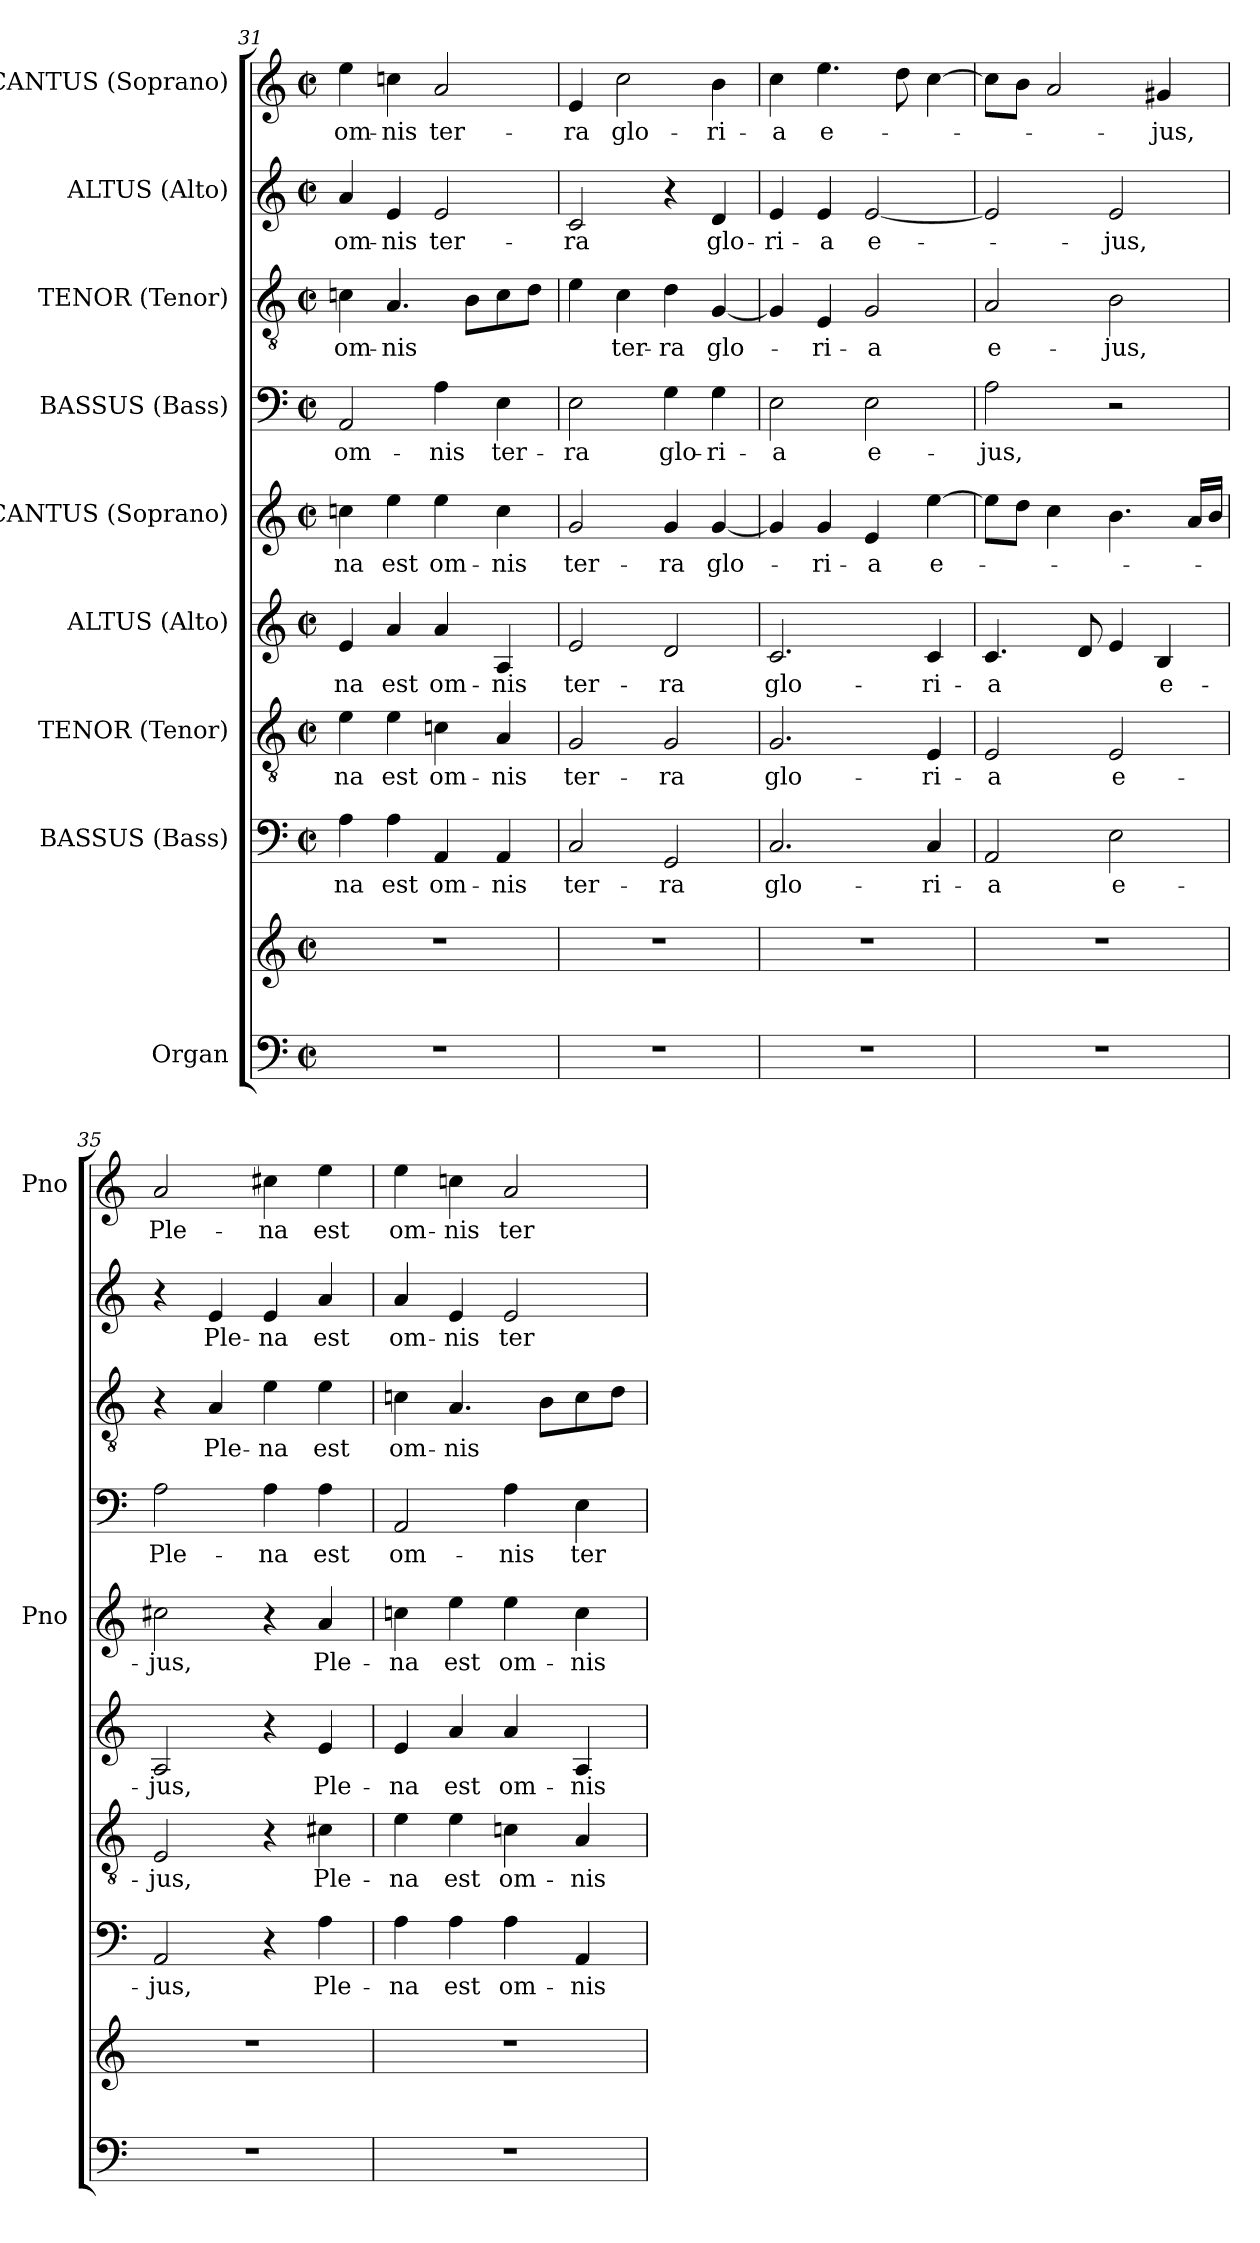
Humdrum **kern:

**kern	**kern	**kern	**text	**kern	**text	**kern	**text	**kern	**text	**kern	**text	**kern	**text	**kern	**text	**kern	**text
*part9	*part9	*part8	*part8	*part7	*part7	*part6	*part6	*part5	*part5	*part4	*part4	*part3	*part3	*part2	*part2	*part1	*part1
*staff10	*staff9	*staff8	*staff8	*staff7	*staff7	*staff6	*staff6	*staff5	*staff5	*staff4	*staff4	*staff3	*staff3	*staff2	*staff2	*staff1	*staff1
*I"Organ	*	*I"BASSUS (Bass)	*	*I"TENOR (Tenor)	*	*I"ALTUS (Alto)	*	*I"CANTUS (Soprano)	*	*I"BASSUS (Bass)	*	*I"TENOR (Tenor)	*	*I"ALTUS (Alto)	*	*I"CANTUS (Soprano)	*
*	*	*	*	*	*	*	*	*I'Pno	*	*	*	*	*	*	*	*I'Pno	*
!!LO:LB:g=z
*clefF4	*clefG2	*clefF4	*	*clefGv2	*	*clefG2	*	*clefG2	*	*clefF4	*	*clefGv2	*	*clefG2	*	*clefG2	*
*k[]	*k[]	*k[]	*	*k[]	*	*k[]	*	*k[]	*	*k[]	*	*k[]	*	*k[]	*	*k[]	*
*a:	*a:	*a:	*	*a:	*	*a:	*	*a:	*	*a:	*	*a:	*	*a:	*	*a:	*
*M2/2	*M2/2	*M2/2	*	*M2/2	*	*M2/2	*	*M2/2	*	*M2/2	*	*M2/2	*	*M2/2	*	*M2/2	*
*met(c|)	*met(c|)	*met(c|)	*	*met(c|)	*	*met(c|)	*	*met(c|)	*	*met(c|)	*	*met(c|)	*	*met(c|)	*	*met(c|)	*
=31	=31	=31	=31	=31	=31	=31	=31	=31	=31	=31	=31	=31	=31	=31	=31	=31	=31
1r	1r	4A\	-­na	4e\	-­na	4e/	-­na	4ccn\	-­na	2AA/	om-	4cn\	om-	4a/	om-	4ee\	om-
.	.	4A\	est	4e\	est	4a/	est	4ee\	est	.	.	4.A/	-nis	4e/	-nis	4ccn\	-nis
.	.	4AA/	om-	4cn\	om-	4a/	om-	4ee\	om-	4A\	-nis	.	.	2e/	ter-	2a/	ter-
.	.	.	.	.	.	.	.	.	.	.	.	8B\L	.	.	.	.	.
.	.	4AA/	-nis	4A/	-nis	4A/	-nis	4cc\	-nis	4E\	ter-	8c\	.	.	.	.	.
.	.	.	.	.	.	.	.	.	.	.	.	8d\J	.	.	.	.	.
=32	=32	=32	=32	=32	=32	=32	=32	=32	=32	=32	=32	=32	=32	=32	=32	=32	=32
1r	1r	2C/	ter-	2G/	ter-	2e/	ter-	2g/	ter-	2E\	-ra	4e\	.	2c/	-ra	4e/	-ra
.	.	.	.	.	.	.	.	.	.	.	.	4c\	ter-	.	.	2cc\	glo-
.	.	2GG/	-ra	2G/	-ra	2d/	-ra	4g/	-ra	4G\	glo-	4d\	-ra	4r	.	.	.
.	.	.	.	.	.	.	.	[4g/	glo-	4G\	-ri-	[4G/	glo-	4d/	glo-	4b\	-ri-
=33	=33	=33	=33	=33	=33	=33	=33	=33	=33	=33	=33	=33	=33	=33	=33	=33	=33
1r	1r	2.C/	glo-	2.G/	glo-	2.c/	glo-	4g/]	.	2E\	-a	4G/]	.	4e/	-ri-	4cc\	-a
.	.	.	.	.	.	.	.	4g/	-ri-	.	.	4E/	-ri-	4e/	-a	4.ee\	e-
.	.	.	.	.	.	.	.	4e/	-a	2E\	e-	2G/	-a	[2e/	e-	.	.
.	.	.	.	.	.	.	.	.	.	.	.	.	.	.	.	8dd\	.
.	.	4C/	-ri-	4E/	-ri-	4c/	-ri-	[4ee\	e-	.	.	.	.	.	.	[4cc\	.
=34	=34	=34	=34	=34	=34	=34	=34	=34	=34	=34	=34	=34	=34	=34	=34	=34	=34
1r	1r	2AA/	-a	2E/	-a	4.c/	-a	8ee\L]	.	2A\	-jus,	2A/	e-	2e/]	.	8cc\L]	.
.	.	.	.	.	.	.	.	8dd\J	.	.	.	.	.	.	.	8b\J	.
.	.	.	.	.	.	.	.	4cc\	.	.	.	.	.	.	.	2a/	.
.	.	.	.	.	.	8d/	.	.	.	.	.	.	.	.	.	.	.
.	.	2E\	e-	2E/	e-	4e/	.	4.b\	.	2r	.	2B\	-jus,	2e/	-jus,	.	.
.	.	.	.	.	.	4B/	e-	.	.	.	.	.	.	.	.	4g#X/	-jus,
.	.	.	.	.	.	.	.	16a/LL	.	.	.	.	.	.	.	.	.
.	.	.	.	.	.	.	.	16b/JJ	.	.	.	.	.	.	.	.	.
=35	=35	=35	=35	=35	=35	=35	=35	=35	=35	=35	=35	=35	=35	=35	=35	=35	=35
1r	1r	2AA/	-jus,	2E/	-jus,	2A/	-jus,	2cc#X\	-jus,	2A\	Ple-	4r	.	4r	.	2a/	Ple-
.	.	.	.	.	.	.	.	.	.	.	.	4A/	Ple-	4e/	Ple-	.	.
.	.	4r	.	4r	.	4r	.	4r	.	4A\	-na	4e\	-na	4e/	-na	4cc#X\	-na
.	.	4A\	Ple-	4c#X\	Ple-	4e/	Ple-	4a/	Ple-	4A\	est	4e\	est	4a/	est	4ee\	est
!!LO:PB:g=z
=36	=36	=36	=36	=36	=36	=36	=36	=36	=36	=36	=36	=36	=36	=36	=36	=36	=36
1r	1r	4A\	-­na	4e\	-­na	4e/	-­na	4ccn\	-­na	2AA/	om-	4cn\	om-	4a/	om-	4ee\	om-
.	.	4A\	est	4e\	est	4a/	est	4ee\	est	.	.	4.A/	-nis	4e/	-nis	4ccn\	-nis
.	.	4A\	om-	4cn\	om-	4a/	om-	4ee\	om-	4A\	-nis	.	.	2e/	ter-	2a/	ter-
.	.	.	.	.	.	.	.	.	.	.	.	8B\L	.	.	.	.	.
.	.	4AA/	-nis	4A/	-nis	4A/	-nis	4cc\	-nis	4E\	ter-	8c\	.	.	.	.	.
.	.	.	.	.	.	.	.	.	.	.	.	8d\J	.	.	.	.	.
=	=	=	=	=	=	=	=	=	=	=	=	=	=	=	=	=	=
*-	*-	*-	*-	*-	*-	*-	*-	*-	*-	*-	*-	*-	*-	*-	*-	*-	*-
